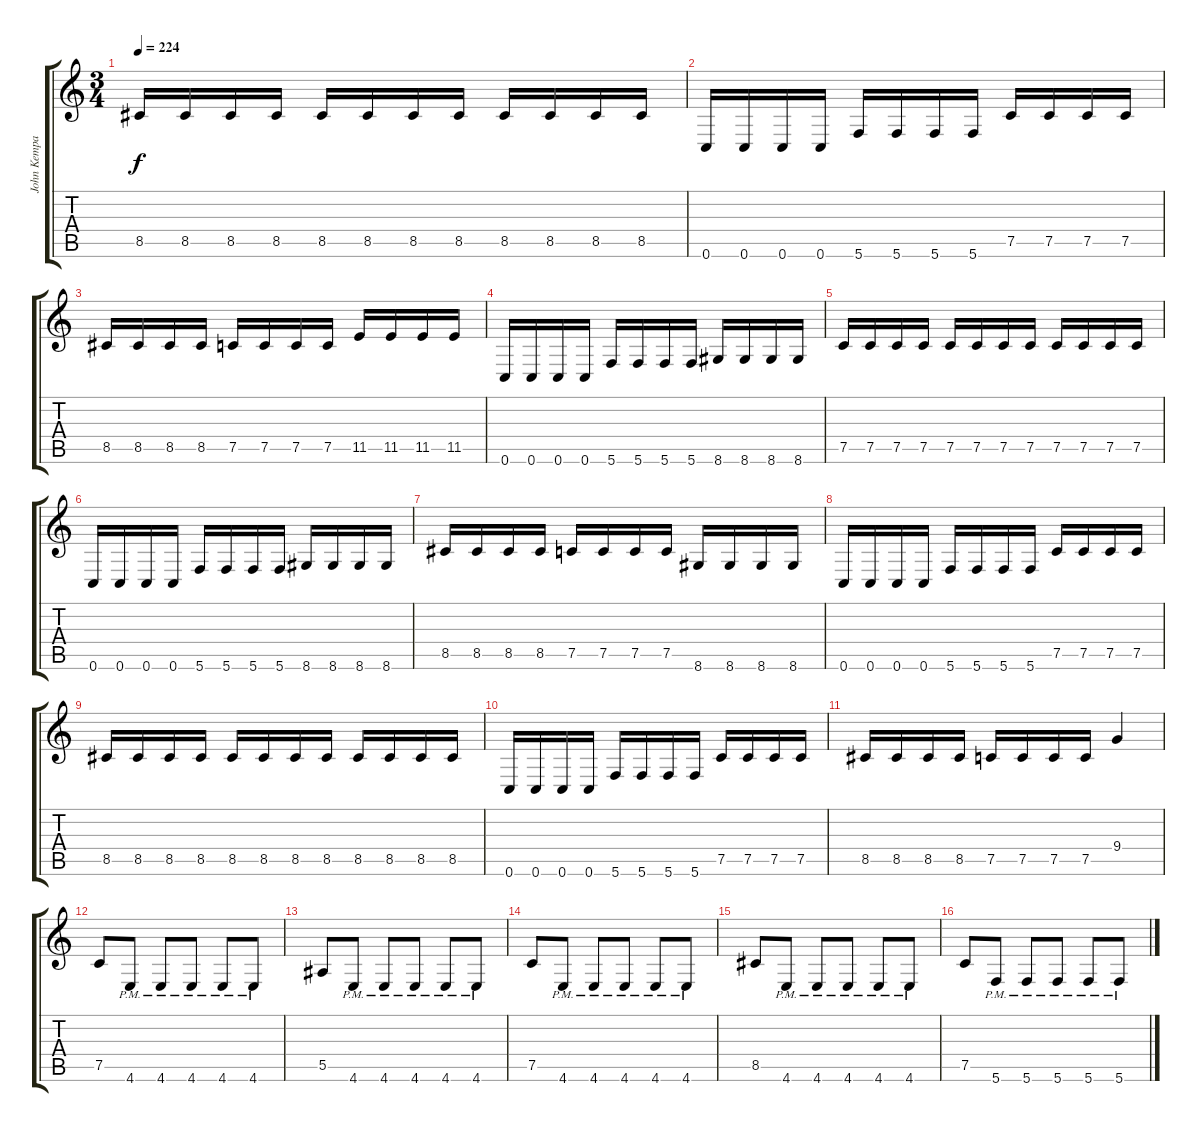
\track ("John Kempainen" "John Kempa") {instrument distortionguitar}
\staff {score tabs}
\tuning (C4 G3 Eb3 Bb2 F2 C2) {hide}
\ts (3 4)
\tempo 224
\clef g2
\ks c
8.5.16{dy f} 8.5.16 8.5.16 8.5.16 8.5.16 8.5.16 8.5.16 8.5.16 8.5.16 8.5.16 8.5.16 8.5.16 |
0.6.16 0.6.16 0.6.16 0.6.16 5.6.16 5.6.16 5.6.16 5.6.16 7.5.16 7.5.16 7.5.16 7.5.16 |
8.5.16 8.5.16 8.5.16 8.5.16 7.5.16 7.5.16 7.5.16 7.5.16 11.5.16 11.5.16 11.5.16 11.5.16 |
0.6.16 0.6.16 0.6.16 0.6.16 5.6.16 5.6.16 5.6.16 5.6.16 8.6.16 8.6.16 8.6.16 8.6.16 |
7.5.16 7.5.16 7.5.16 7.5.16 7.5.16 7.5.16 7.5.16 7.5.16 7.5.16 7.5.16 7.5.16 7.5.16 |
0.6.16 0.6.16 0.6.16 0.6.16 5.6.16 5.6.16 5.6.16 5.6.16 8.6.16 8.6.16 8.6.16 8.6.16 |
8.5.16 8.5.16 8.5.16 8.5.16 7.5.16 7.5.16 7.5.16 7.5.16 8.6.16 8.6.16 8.6.16 8.6.16 |
0.6.16 0.6.16 0.6.16 0.6.16 5.6.16 5.6.16 5.6.16 5.6.16 7.5.16 7.5.16 7.5.16 7.5.16 |
8.5.16 8.5.16 8.5.16 8.5.16 8.5.16 8.5.16 8.5.16 8.5.16 8.5.16 8.5.16 8.5.16 8.5.16 |
0.6.16 0.6.16 0.6.16 0.6.16 5.6.16 5.6.16 5.6.16 5.6.16 7.5.16 7.5.16 7.5.16 7.5.16 |
8.5.16 8.5.16 8.5.16 8.5.16 7.5.16 7.5.16 7.5.16 7.5.16 9.4.4 |
7.5.8 4.6{pm}.8 4.6{pm}.8 4.6{pm}.8 4.6{pm}.8 4.6{pm}.8 |
5.5.8 4.6{pm}.8 4.6{pm}.8 4.6{pm}.8 4.6{pm}.8 4.6{pm}.8 |
7.5.8 4.6{pm}.8 4.6{pm}.8 4.6{pm}.8 4.6{pm}.8 4.6{pm}.8 |
8.5.8 4.6{pm}.8 4.6{pm}.8 4.6{pm}.8 4.6{pm}.8 4.6{pm}.8 |
7.5.8 5.6{pm}.8 5.6{pm}.8 5.6{pm}.8 5.6{pm}.8 5.6{pm}.8
